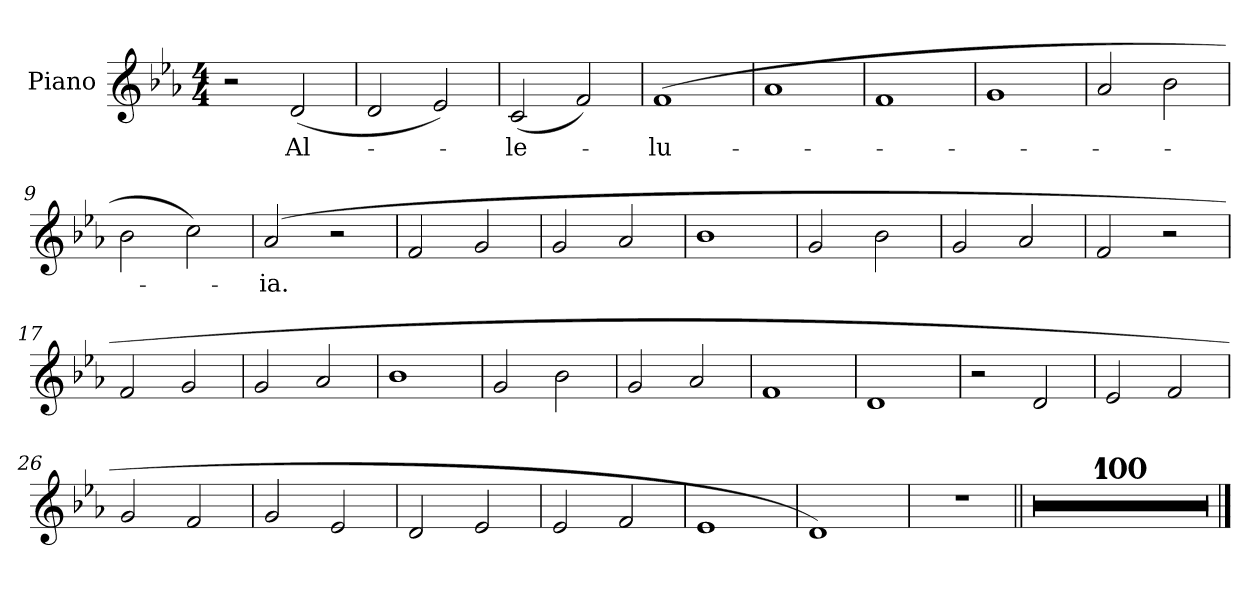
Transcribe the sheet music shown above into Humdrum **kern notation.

**kern	**text
*part1	*part1
*staff1	*staff1
*I"Piano	*
*I'Pno.	*
*clefG2	*
*k[b-e-a-]	*
*M4/4	*
=1	=1
2r	.
!	!LO:LY:b
(>2d/	Al-
=2	=2
2d/	.
2e-/)	.
=3	=3
!	!LO:LY:b
(>2c/	-le-
2f/)	.
=4	=4
!	!LO:LY:b
(>1f	-lu-
=5	=5
1a-	.
=6	=6
1f	.
=7	=7
1g	.
=8	=8
2a-/	.
2b-\	.
=9	=9
2b-\	.
2cc\)	.
=10	=10
!	!LO:LY:b
(<2a-/	-ia.
2r	.
!!LO:LB:g=z
=11	=11
2f/	.
2g/	.
=12	=12
2g/	.
2a-/	.
=13	=13
1b-	.
=14	=14
2g/	.
2b-\	.
=15	=15
2g/	.
2a-/	.
=16	=16
2f/	.
2r	.
=17	=17
2f/	.
2g/	.
=18	=18
2g/	.
2a-/	.
=19	=19
1b-	.
=20	=20
2g/	.
2b-\	.
=21	=21
2g/	.
2a-/	.
!!LO:LB:g=z
=22	=22
1f	.
=23	=23
1d	.
=24	=24
2r	.
2d/	.
=25	=25
2e-/	.
2f/	.
=26	=26
2g/	.
2f/	.
=27	=27
2g/	.
2e-/	.
=28	=28
2d/	.
2e-/	.
=29	=29
2e-/	.
2f/	.
=30	=30
1e-	.
=31	=31
1d)	.
=32	=32
1r	.
!!LO:LB:g=z
=33||	=33||
1r	.
=34	=34
1r	.
=35	=35
1r	.
=36	=36
1r	.
=37	=37
1r	.
=38	=38
1r	.
=39	=39
1r	.
=40	=40
1r	.
=41	=41
1r	.
=42	=42
1r	.
=43	=43
1r	.
=44	=44
1r	.
!!LO:LB:g=z
=45	=45
1r	.
=46	=46
1r	.
=47	=47
1r	.
=48	=48
1r	.
=49	=49
1r	.
=50	=50
1r	.
=51	=51
1r	.
=52	=52
1r	.
=53	=53
1r	.
=54	=54
1r	.
=55	=55
1r	.
=56	=56
1r	.
!!LO:LB:g=z
=57	=57
1r	.
=58	=58
1r	.
=59	=59
1r	.
=60	=60
1r	.
=61	=61
1r	.
=62	=62
1r	.
=63	=63
1r	.
=64	=64
1r	.
=65	=65
1r	.
=66	=66
1r	.
=67	=67
1r	.
=68	=68
1r	.
!!LO:LB:g=z
=69	=69
1r	.
=70	=70
1r	.
=71	=71
1r	.
=72	=72
1r	.
=73	=73
1r	.
=74	=74
1r	.
=75	=75
1r	.
=76	=76
1r	.
=77	=77
1r	.
=78	=78
1r	.
=79	=79
1r	.
=80	=80
1r	.
!!LO:LB:g=z
=81	=81
1r	.
=82	=82
1r	.
=83	=83
1r	.
=84	=84
1r	.
=85	=85
1r	.
=86	=86
1r	.
=87	=87
1r	.
=88	=88
1r	.
=89	=89
1r	.
=90	=90
1r	.
=91	=91
1r	.
=92	=92
1r	.
!!LO:LB:g=z
=93	=93
1r	.
=94	=94
1r	.
=95	=95
1r	.
=96	=96
1r	.
=97	=97
1r	.
=98	=98
1r	.
=99	=99
1r	.
=100	=100
1r	.
=101	=101
1r	.
=102	=102
1r	.
=103	=103
1r	.
=104	=104
1r	.
!!LO:LB:g=z
=105	=105
1r	.
=106	=106
1r	.
=107	=107
1r	.
=108	=108
1r	.
=109	=109
1r	.
=110	=110
1r	.
=111	=111
1r	.
=112	=112
1r	.
=113	=113
1r	.
=114	=114
1r	.
=115	=115
1r	.
=116	=116
1r	.
!!LO:PB:g=z
=117	=117
1r	.
=118	=118
1r	.
=119	=119
1r	.
=120	=120
1r	.
=121	=121
1r	.
=122	=122
1r	.
=123	=123
1r	.
=124	=124
1r	.
=125	=125
1r	.
=126	=126
1r	.
=127	=127
1r	.
=128	=128
1r	.
!!LO:LB:g=z
=129	=129
1r	.
=130	=130
1r	.
=131	=131
1r	.
=132	=132
1r	.
==	==
*-	*-
